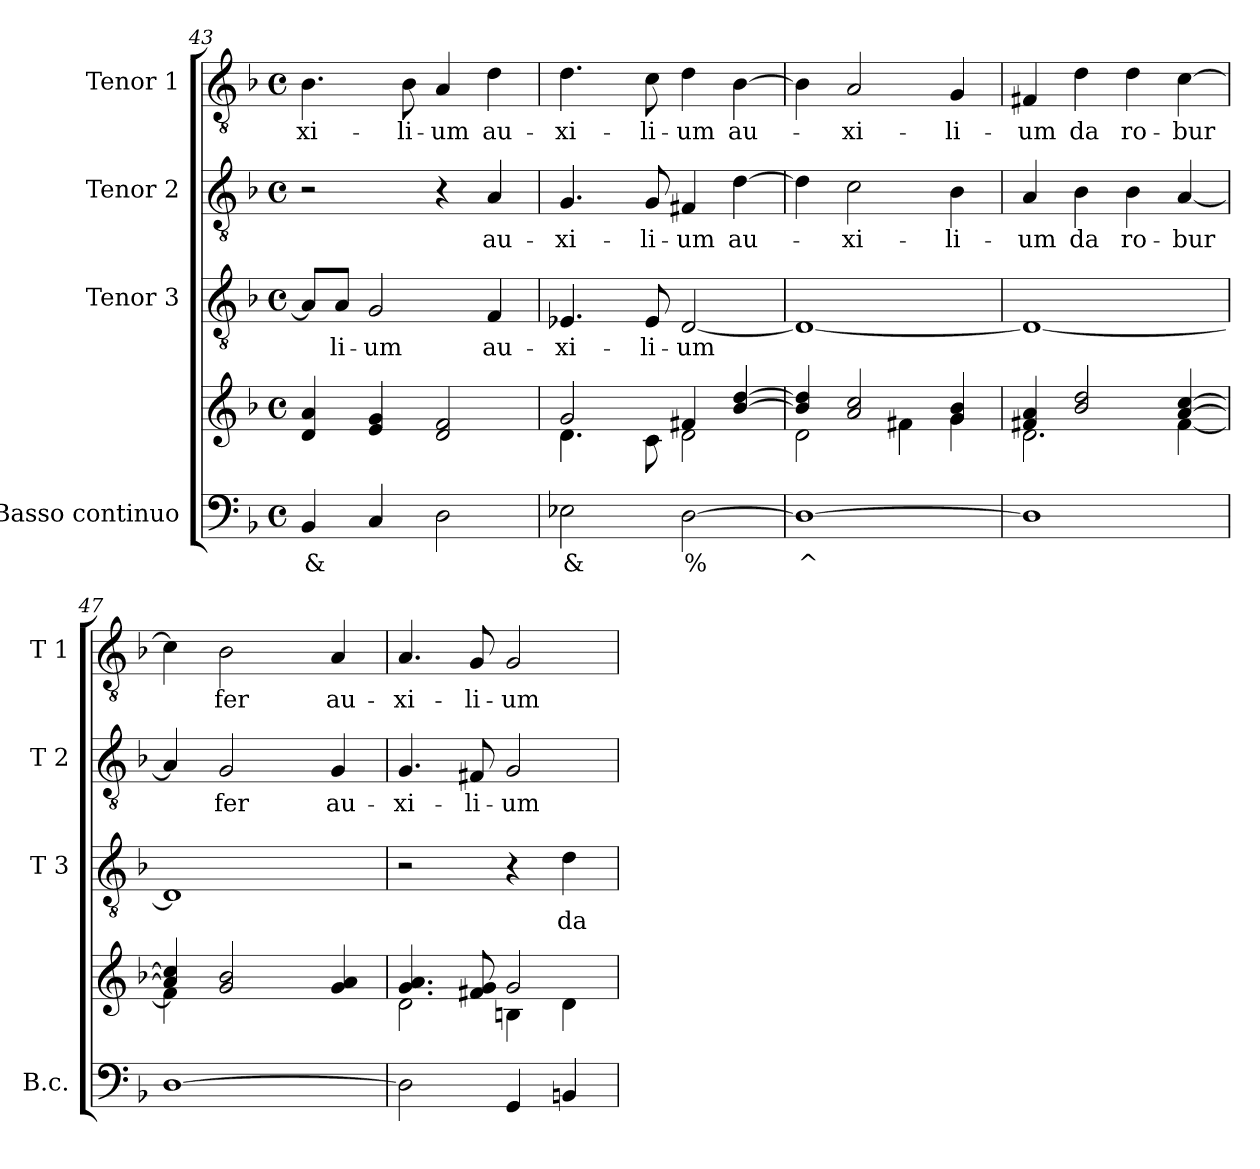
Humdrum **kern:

**kern	**text	**kern	**kern	**text	**kern	**text	**kern	**text
*part4	*part4	*part4	*part3	*part3	*part2	*part2	*part1	*part1
*staff5	*staff5	*staff4	*staff3	*staff3	*staff2	*staff2	*staff1	*staff1
*I"Basso continuo	*	*	*I"Tenor 3	*	*I"Tenor 2	*	*I"Tenor 1	*
*I'B.c.	*	*	*I'T 3	*	*I'T 2	*	*I'T 1	*
*clefF4	*	*clefG2	*clefGv2	*	*clefGv2	*	*clefGv2	*
*k[b-]	*	*k[b-]	*k[b-]	*	*k[b-]	*	*k[b-]	*
*F:	*	*F:	*F:	*	*F:	*	*F:	*
*M4/4	*	*M4/4	*M4/4	*	*M4/4	*	*M4/4	*
*met(c)	*	*met(c)	*met(c)	*	*met(c)	*	*met(c)	*
=43	=43	=43	=43	=43	=43	=43	=43	=43
!	!LO:LY:b	!	!	!	!	!	!	!
!	!	!	!	!	!	!	!	!LO:LY:b
4BB-/	&	4d/ 4a/	8A/L]	.	2r	.	4.B-\	-xi-
!	!	!	!	!LO:LY:b	!	!	!	!
.	.	.	8A/J	-li-	.	.	.	.
!	!	!	!	!LO:LY:b	!	!	!	!
4C/	.	4e/ 4g/	2G/	-um	.	.	.	.
!	!	!	!	!	!	!	!	!LO:LY:b
.	.	.	.	.	.	.	8B-\	-li-
!	!	!	!	!	!	!	!	!LO:LY:b
2D\	.	2d/ 2f/	.	.	4r	.	4A/	-um
!	!	!	!	!LO:LY:b	!	!	!	!
!	!	!	!	!	!	!LO:LY:b	!	!
!	!	!	!	!	!	!	!	!LO:LY:b
.	.	.	4F/	au-	4A/	au-	4d\	au-
=44	=44	=44	=44	=44	=44	=44	=44	=44
!	!LO:LY:b	!	!	!	!	!	!	!
*^	*	*^	*	*	*	*	*	*
!	!	!	!	!	!	!LO:LY:b	!	!	!	!
!	!	!	!	!	!	!	!	!LO:LY:b	!	!
!	!	!	!	!	!	!	!	!	!	!LO:LY:b
2E-X\	4ryy	&	2g/	4.d\	4.E-X/	-xi-	4.G/	-xi-	4.d\	-xi-
!	!	!LO:LY:b	!	!	!	!	!	!	!	!
.	2ryy	^	.	.	.	.	.	.	.	.
!	!	!	!	!	!	!LO:LY:b	!	!	!	!
!	!	!	!	!	!	!	!	!LO:LY:b	!	!
!	!	!	!	!	!	!	!	!	!	!LO:LY:b
.	.	.	.	8c\	8E-/	-li-	8G/	-li-	8c\	-li-
!	!	!LO:LY:b	!	!	!	!	!	!	!	!
!	!	!	!	!	!	!LO:LY:b	!	!	!	!
!	!	!	!	!	!	!	!	!LO:LY:b	!	!
!	!	!	!	!	!	!	!	!	!	!LO:LY:b
[2D\	.	%	4f#X/	2d\	[2D/	-um	4F#X/	-um	4d\	-um
!	!	!LO:LY:b	!	!	!	!	!	!	!	!
!	!	!	!	!	!	!	!	!LO:LY:b	!	!
!	!	!	!	!	!	!	!	!	!	!LO:LY:b
.	4ryy	^	[>4b-/ [>4dd/	.	.	.	[4d\	au-	[4B-\	au-
=45	=45	=45	=45	=45	=45	=45	=45	=45	=45	=45
!	!	!LO:LY:b	!	!	!	!	!	!	!	!
1D_	4ryy	^	4b-/] 4dd/]	2d\	1D_	.	4d\]	.	4B-\]	.
!	!	!LO:LY:b	!	!	!	!	!	!	!	!
!	!	!	!	!	!	!	!	!LO:LY:b	!	!
!	!	!	!	!	!	!	!	!	!	!LO:LY:b
.	2.ryy	%	2a/ 2cc/	.	.	.	2c\	-xi-	2A/	-xi-
.	.	.	.	4f#X\	.	.	.	.	.	.
!	!	!	!	!	!	!	!	!LO:LY:b	!	!
!	!	!	!	!	!	!	!	!	!	!LO:LY:b
.	.	.	4g/ 4b-/	4g\	.	.	4B-\	-li-	4G/	-li-
*v	*v	*	*	*	*	*	*	*	*	*
=46	=46	=46	=46	=46	=46	=46	=46	=46	=46
!	!	!	!	!	!	!	!LO:LY:b	!	!
!	!	!	!	!	!	!	!	!	!LO:LY:b
1D]	.	4f#X/ 4a/	2.d\	1D_	.	4A/	-um	4F#X/	-um
!	!	!	!	!	!	!	!LO:LY:b	!	!
!	!	!	!	!	!	!	!	!	!LO:LY:b
.	.	2b-/ 2dd/	.	.	.	4B-\	da	4d\	da
!	!	!	!	!	!	!	!LO:LY:b	!	!
!	!	!	!	!	!	!	!	!	!LO:LY:b
.	.	.	.	.	.	4B-\	ro-	4d\	ro-
!	!	!	!	!	!	!	!LO:LY:b	!	!
!	!	!	!	!	!	!	!	!	!LO:LY:b
.	.	[>4a/ [>4cc/	[<4f#\	.	.	[4A/	-bur	[4c\	-bur
!!LO:PB:g=z
=47	=47	=47	=47	=47	=47	=47	=47	=47	=47
[1D	.	4a/] 4cc/]	4f#\]	1D]	.	4A/]	.	4c\]	.
!	!	!	!	!	!	!	!LO:LY:b	!	!
!	!	!	!	!	!	!	!	!	!LO:LY:b
.	.	2g/ 2b-/	4ryy	.	.	2G/	fer	2B-\	fer
.	.	.	2ryy	.	.	.	.	.	.
!	!	!	!	!	!	!	!LO:LY:b	!	!
!	!	!	!	!	!	!	!	!	!LO:LY:b
.	.	4g/ 4a/	.	.	.	4G/	au-	4A/	au-
=48	=48	=48	=48	=48	=48	=48	=48	=48	=48
!	!	!	!	!	!	!	!LO:LY:b	!	!
!	!	!	!	!	!	!	!	!	!LO:LY:b
2D\]	.	4.g/ 4.a/	2d\	2r	.	4.G/	-xi-	4.A/	-xi-
!	!	!	!	!	!	!	!LO:LY:b	!	!
!	!	!	!	!	!	!	!	!	!LO:LY:b
.	.	8f#X/ 8g/	.	.	.	8F#X/	-li-	8G/	-li-
!	!	!	!	!	!	!	!LO:LY:b	!	!
!	!	!	!	!	!	!	!	!	!LO:LY:b
4GG/	.	2g/	4Bn\	4r	.	2G/	-um	2G/	-um
!	!	!	!	!	!LO:LY:b	!	!	!	!
4BBn/	.	.	4d\	4d\	da	.	.	.	.
*	*	*v	*v	*	*	*	*	*	*
=	=	=	=	=	=	=	=	=
*-	*-	*-	*-	*-	*-	*-	*-	*-
